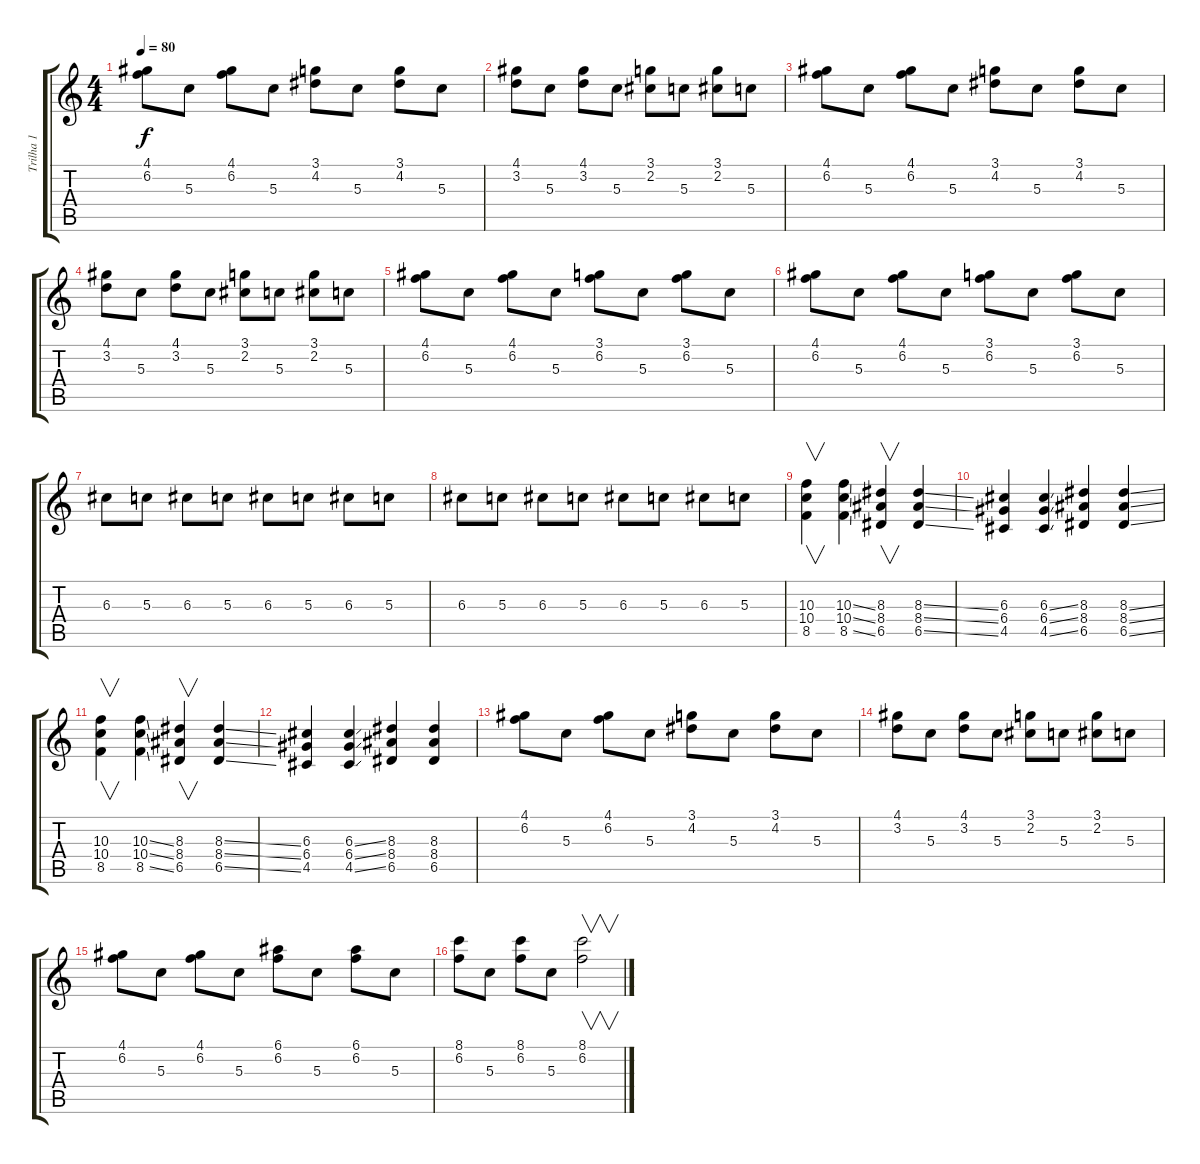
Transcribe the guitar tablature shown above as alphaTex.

\track ("Trilha 1" "Trilha 1") {instrument overdrivenguitar}
\staff {score tabs}
\tuning (E4 B3 G3 D3 A2 E2) {hide}
\ts (4 4)
\tempo 80
\clef g2
\ks c
(4.1 6.2).8{dy f} 5.3.8 (4.1 6.2).8 5.3.8 (3.1 4.2).8 5.3.8 (3.1 4.2).8 5.3.8 |
(4.1 3.2).8 5.3.8 (4.1 3.2).8 5.3.8 (3.1 2.2).8 5.3.8 (3.1 2.2).8 5.3.8 |
(4.1 6.2).8 5.3.8 (4.1 6.2).8 5.3.8 (3.1 4.2).8 5.3.8 (3.1 4.2).8 5.3.8 |
(4.1 3.2).8 5.3.8 (4.1 3.2).8 5.3.8 (3.1 2.2).8 5.3.8 (3.1 2.2).8 5.3.8 |
(4.1 6.2).8 5.3.8 (4.1 6.2).8 5.3.8 (3.1 6.2).8 5.3.8 (3.1 6.2).8 5.3.8 |
(4.1 6.2).8 5.3.8 (4.1 6.2).8 5.3.8 (3.1 6.2).8 5.3.8 (3.1 6.2).8 5.3.8 |
6.3.8 5.3.8 6.3.8 5.3.8 6.3.8 5.3.8 6.3.8 5.3.8 |
6.3.8 5.3.8 6.3.8 5.3.8 6.3.8 5.3.8 6.3.8 5.3.8 |
(10.3 10.4 8.5).4{v} (10.3{ss} 10.4{ss} 8.5{ss}).4 (8.3 8.4 6.5).4{v} (8.3{ss} 8.4{ss} 6.5{ss}).4 |
(6.3 6.4 4.5).4 (6.3{ss} 6.4{ss} 4.5{ss}).4 (8.3 8.4 6.5).4 (8.3{ss} 8.4{ss} 6.5{ss}).4 |
(10.3 10.4 8.5).4{v} (10.3{ss} 10.4{ss} 8.5{ss}).4 (8.3 8.4 6.5).4{v} (8.3{ss} 8.4{ss} 6.5{ss}).4 |
(6.3 6.4 4.5).4 (6.3{ss} 6.4{ss} 4.5{ss}).4 (8.3 8.4 6.5).4 (8.3 8.4 6.5).4 |
(4.1 6.2).8 5.3.8 (4.1 6.2).8 5.3.8 (3.1 4.2).8 5.3.8 (3.1 4.2).8 5.3.8 |
(4.1 3.2).8 5.3.8 (4.1 3.2).8 5.3.8 (3.1 2.2).8 5.3.8 (3.1 2.2).8 5.3.8 |
(4.1 6.2).8 5.3.8 (4.1 6.2).8 5.3.8 (6.1 6.2).8 5.3.8 (6.1 6.2).8 5.3.8 |
(8.1 6.2).8 5.3.8 (8.1 6.2).8 5.3.8 (8.1 6.2).2{v}
